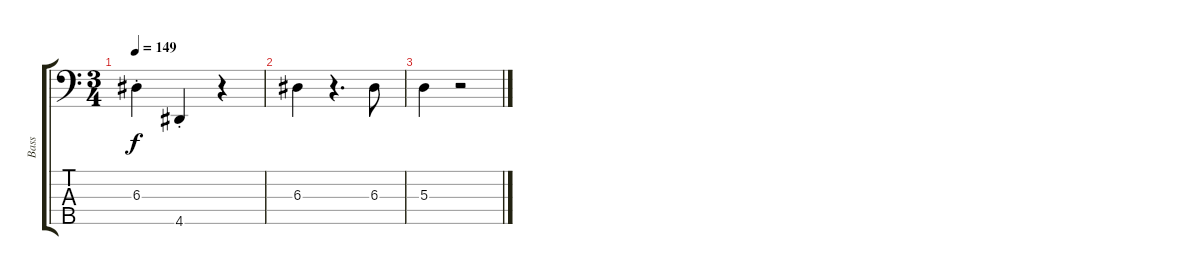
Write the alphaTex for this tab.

\track ("Bass" "Bass") {instrument fretlessbass}
\staff {score tabs}
\tuning (G2 D2 A1 E1 B0) {hide}
\ts (3 4)
\tempo 149
\clef f4
\ks c
6.3{st}.4{dy f} 4.5{st}.4 r.4 |
6.3.4 r.4{d} 6.3.8 |
5.3.4 r.2
